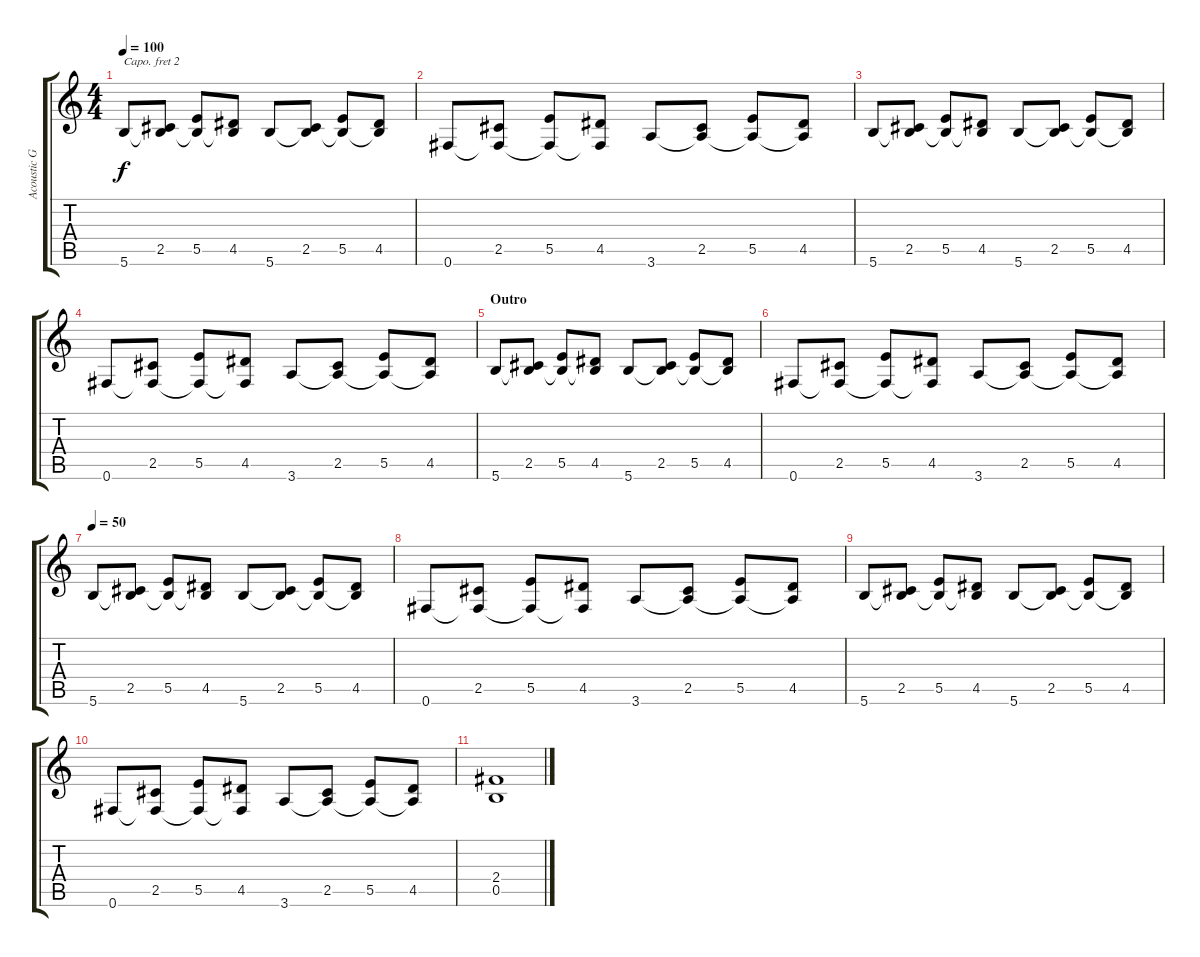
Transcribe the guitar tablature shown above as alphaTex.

\track ("Acoustic Guitar 2" "Acoustic G") {instrument acousticguitarnylon}
\staff {score tabs}
\capo 2
\tuning (E4 B3 G3 D3 A2 E2) {hide}
\ts (4 4)
\tempo 100
\clef g2
\ks c
5.6.8{dy f} (2.5 5.6{t}).8 (5.5 5.6{t}).8 (4.5 5.6{t}).8 5.6.8 (2.5 5.6{t}).8 (5.5 5.6{t}).8 (4.5 5.6{t}).8 |
0.6.8 (2.5 0.6{t}).8 (5.5 0.6{t}).8 (4.5 0.6{t}).8 3.6.8 (2.5 3.6{t}).8 (5.5 3.6{t}).8 (4.5 3.6{t}).8 |
5.6.8 (2.5 5.6{t}).8 (5.5 5.6{t}).8 (4.5 5.6{t}).8 5.6.8 (2.5 5.6{t}).8 (5.5 5.6{t}).8 (4.5 5.6{t}).8 |
0.6.8 (2.5 0.6{t}).8 (5.5 0.6{t}).8 (4.5 0.6{t}).8 3.6.8 (2.5 3.6{t}).8 (5.5 3.6{t}).8 (4.5 3.6{t}).8 |
\section ("" "Outro")
5.6.8 (2.5 5.6{t}).8 (5.5 5.6{t}).8 (4.5 5.6{t}).8 5.6.8 (2.5 5.6{t}).8 (5.5 5.6{t}).8 (4.5 5.6{t}).8 |
0.6.8 (2.5 0.6{t}).8 (5.5 0.6{t}).8 (4.5 0.6{t}).8 3.6.8 (2.5 3.6{t}).8 (5.5 3.6{t}).8 (4.5 3.6{t}).8 |
\tempo 50
5.6.8 (2.5 5.6{t}).8 (5.5 5.6{t}).8 (4.5 5.6{t}).8 5.6.8 (2.5 5.6{t}).8 (5.5 5.6{t}).8 (4.5 5.6{t}).8 |
0.6.8 (2.5 0.6{t}).8 (5.5 0.6{t}).8 (4.5 0.6{t}).8 3.6.8 (2.5 3.6{t}).8 (5.5 3.6{t}).8 (4.5 3.6{t}).8 |
5.6.8 (2.5 5.6{t}).8 (5.5 5.6{t}).8 (4.5 5.6{t}).8 5.6.8 (2.5 5.6{t}).8 (5.5 5.6{t}).8 (4.5 5.6{t}).8 |
0.6.8 (2.5 0.6{t}).8 (5.5 0.6{t}).8 (4.5 0.6{t}).8 3.6.8 (2.5 3.6{t}).8 (5.5 3.6{t}).8 (4.5 3.6{t}).8 |
(2.4 0.5).1
